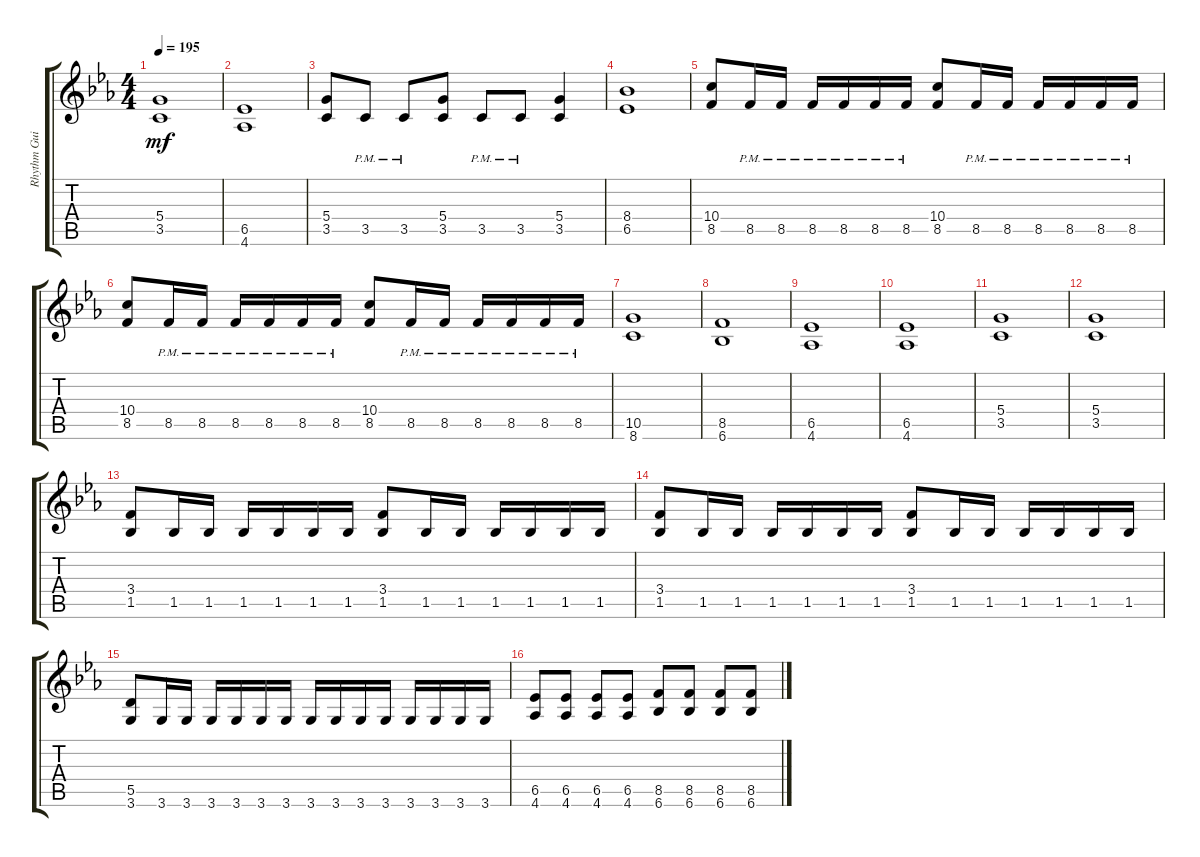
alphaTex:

\track ("Rhythm Guitar" "Rhythm Gui") {instrument distortionguitar}
\staff {score tabs}
\tuning (E4 B3 G3 D3 A2 E2) {hide}
\ts (4 4)
\tempo 195
\clef g2
\ks cminor
(5.4 3.5).1{dy mf} |
(6.5 4.6).1 |
(5.4 3.5).8 3.5{pm}.8 3.5{pm}.8 (5.4 3.5).8 3.5{pm}.8 3.5{pm}.8 (5.4 3.5).4 |
(8.4 6.5).1 |
(10.4 8.5).8 8.5{pm}.16 8.5{pm}.16 8.5{pm}.16 8.5{pm}.16 8.5{pm}.16 8.5{pm}.16 (10.4 8.5).8 8.5{pm}.16 8.5{pm}.16 8.5{pm}.16 8.5{pm}.16 8.5{pm}.16 8.5{pm}.16 |
(10.4 8.5).8 8.5{pm}.16 8.5{pm}.16 8.5{pm}.16 8.5{pm}.16 8.5{pm}.16 8.5{pm}.16 (10.4 8.5).8 8.5{pm}.16 8.5{pm}.16 8.5{pm}.16 8.5{pm}.16 8.5{pm}.16 8.5{pm}.16 |
(10.5 8.6).1 |
(8.5 6.6).1 |
(6.5 4.6).1 |
(6.5 4.6).1 |
(5.4 3.5).1 |
(5.4 3.5).1 |
(3.4 1.5).8 1.5.16 1.5.16 1.5.16 1.5.16 1.5.16 1.5.16 (3.4 1.5).8 1.5.16 1.5.16 1.5.16 1.5.16 1.5.16 1.5.16 |
(3.4 1.5).8 1.5.16 1.5.16 1.5.16 1.5.16 1.5.16 1.5.16 (3.4 1.5).8 1.5.16 1.5.16 1.5.16 1.5.16 1.5.16 1.5.16 |
(5.5 3.6).8 3.6.16 3.6.16 3.6.16 3.6.16 3.6.16 3.6.16 3.6.16 3.6.16 3.6.16 3.6.16 3.6.16 3.6.16 3.6.16 3.6.16 |
(6.5 4.6).8 (6.5 4.6).8 (6.5 4.6).8 (6.5 4.6).8 (8.5 6.6).8 (8.5 6.6).8 (8.5 6.6).8 (8.5 6.6).8
